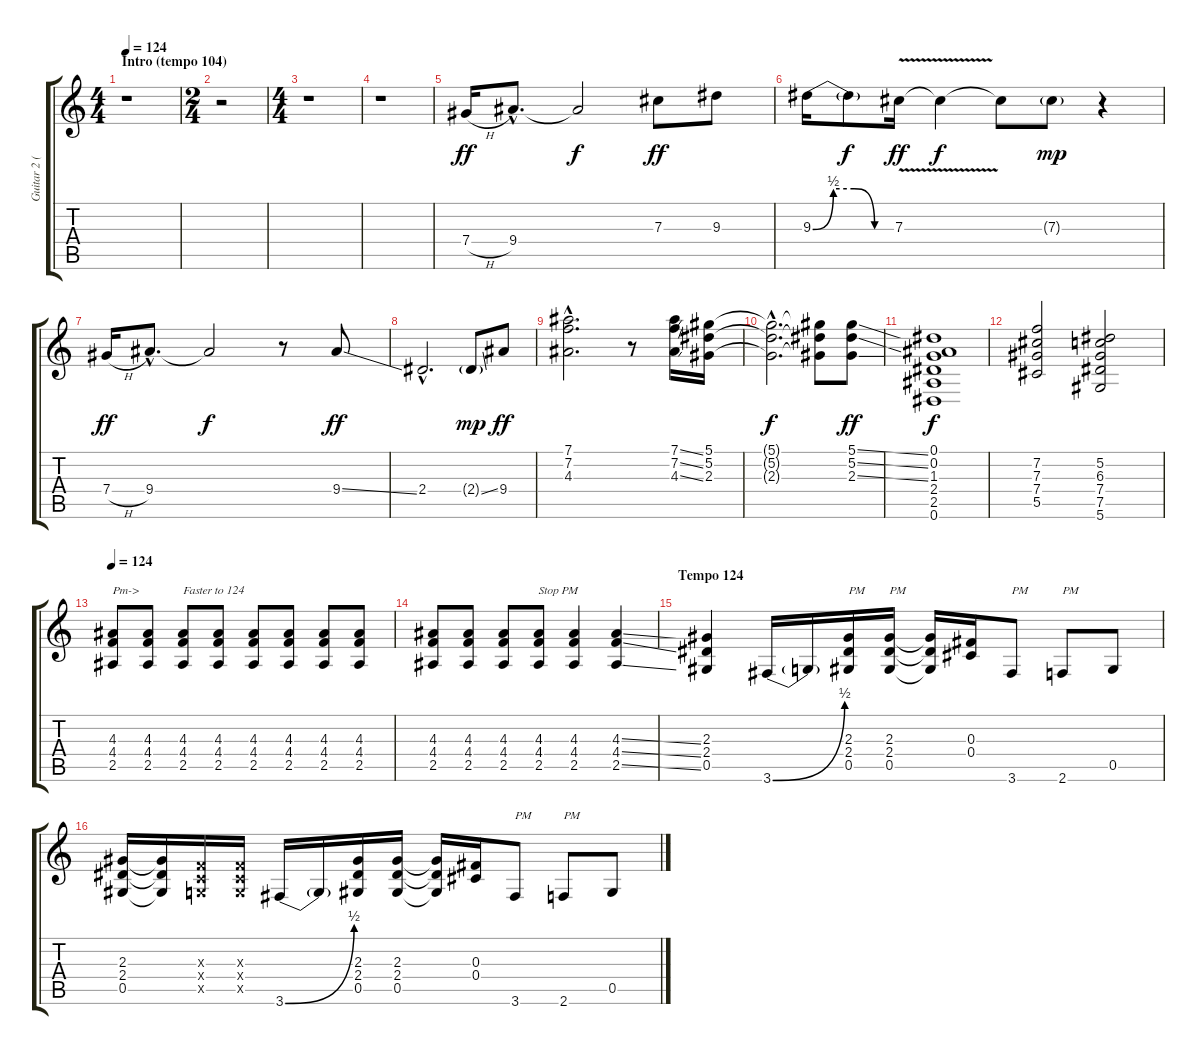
\track ("Guitar 2 (Izzy)" "Guitar 2 (") {instrument overdrivenguitar}
\staff {score tabs}
\tuning (Eb4 Bb3 Gb3 Db3 Ab2 Eb2) {hide}
\ts (4 4)
\section ("" "Intro (tempo 104)")
\tempo 124
\tempo 104
\tempo 124
\clef g2
\ks c
r.1{dy ff instrument overdrivenguitar} |
\ts (2 4)
r.2 |
\ts (4 4)
r.1 |
r.1 |
7.4{h}.16 9.4{hac}.8{d} 9.4{t}.2{dy f} 7.3.8{dy ff} 9.3.8 |
9.3{be (custom 0 0 15 2 30 2 45 0 60 0)}.16 9.3{t}.8{dy f} 7.3{v}.16{dy ff} 7.3{t}.4{dy f} 7.3{t}.8 7.3{g}.8{dy mp} r.4 |
7.4{h}.16{dy ff} 9.4{hac}.8{d} 9.4{t}.2{dy f} r.8 9.4{ss}.8{dy ff} |
2.4{hac}.2{d} 2.4{ss g}.8{dy mp} 9.4.8{dy ff} |
(7.1{hac} 7.2{hac} 4.3{hac}).2{d} r.8 (7.1{ss} 7.2{ss} 4.3{ss}).16 (5.1 5.2 2.3).16 |
(5.1{hac t} 5.2{hac t} 2.3{hac t}).2{d dy f} (5.1{t} 5.2{t} 2.3{t}).8 (5.1{ss} 5.2{ss} 2.3{ss}).8{dy ff} |
(0.1 0.2 1.3 2.4 2.5 0.6).1{dy f} |
(7.2 7.3 7.4 5.5).2 (5.2 6.3 7.4 7.5 5.6).2 |
\tempo 124
(4.3 4.4 2.5).8{txt "Pm->"} (4.3 4.4 2.5).8 (4.3 4.4 2.5).8{txt "Faster to 124"} (4.3 4.4 2.5).8 (4.3 4.4 2.5).8 (4.3 4.4 2.5).8 (4.3 4.4 2.5).8 (4.3 4.4 2.5).8 |
(4.3 4.4 2.5).8 (4.3 4.4 2.5).8 (4.3 4.4 2.5).8 (4.3 4.4 2.5).8{txt "Stop PM"} (4.3 4.4 2.5).4 (4.3{ss} 4.4{ss} 2.5{ss}).4 |
\section ("" "Tempo 124")
(2.3 2.4 0.5).4 3.6{be (bend 0 0 60 2)}.16 3.6{t}.16 (2.3 2.4 0.5).16{txt "PM"} (2.3 2.4 0.5).16{txt "PM"} (2.3{t} 2.4{t} 0.5{t}).16 (0.3 0.4).16 3.6.8{txt "PM"} 2.6.8{txt "PM"} 0.5.8 |
(2.3 2.4 0.5).16 (2.3{t} 2.4{t} 0.5{t}).16 (-1.3{x} -1.4{x} -1.5{x}).16 (-1.3{x} -1.4{x} -1.5{x}).16 3.6{be (bend 0 0 60 2)}.16 3.6{t}.16 (2.3 2.4 0.5).16 (2.3 2.4 0.5).16 (2.3{t} 2.4{t} 0.5{t}).16 (0.3 0.4).16 3.6.8{txt "PM"} 2.6.8{txt "PM"} 0.5.8
